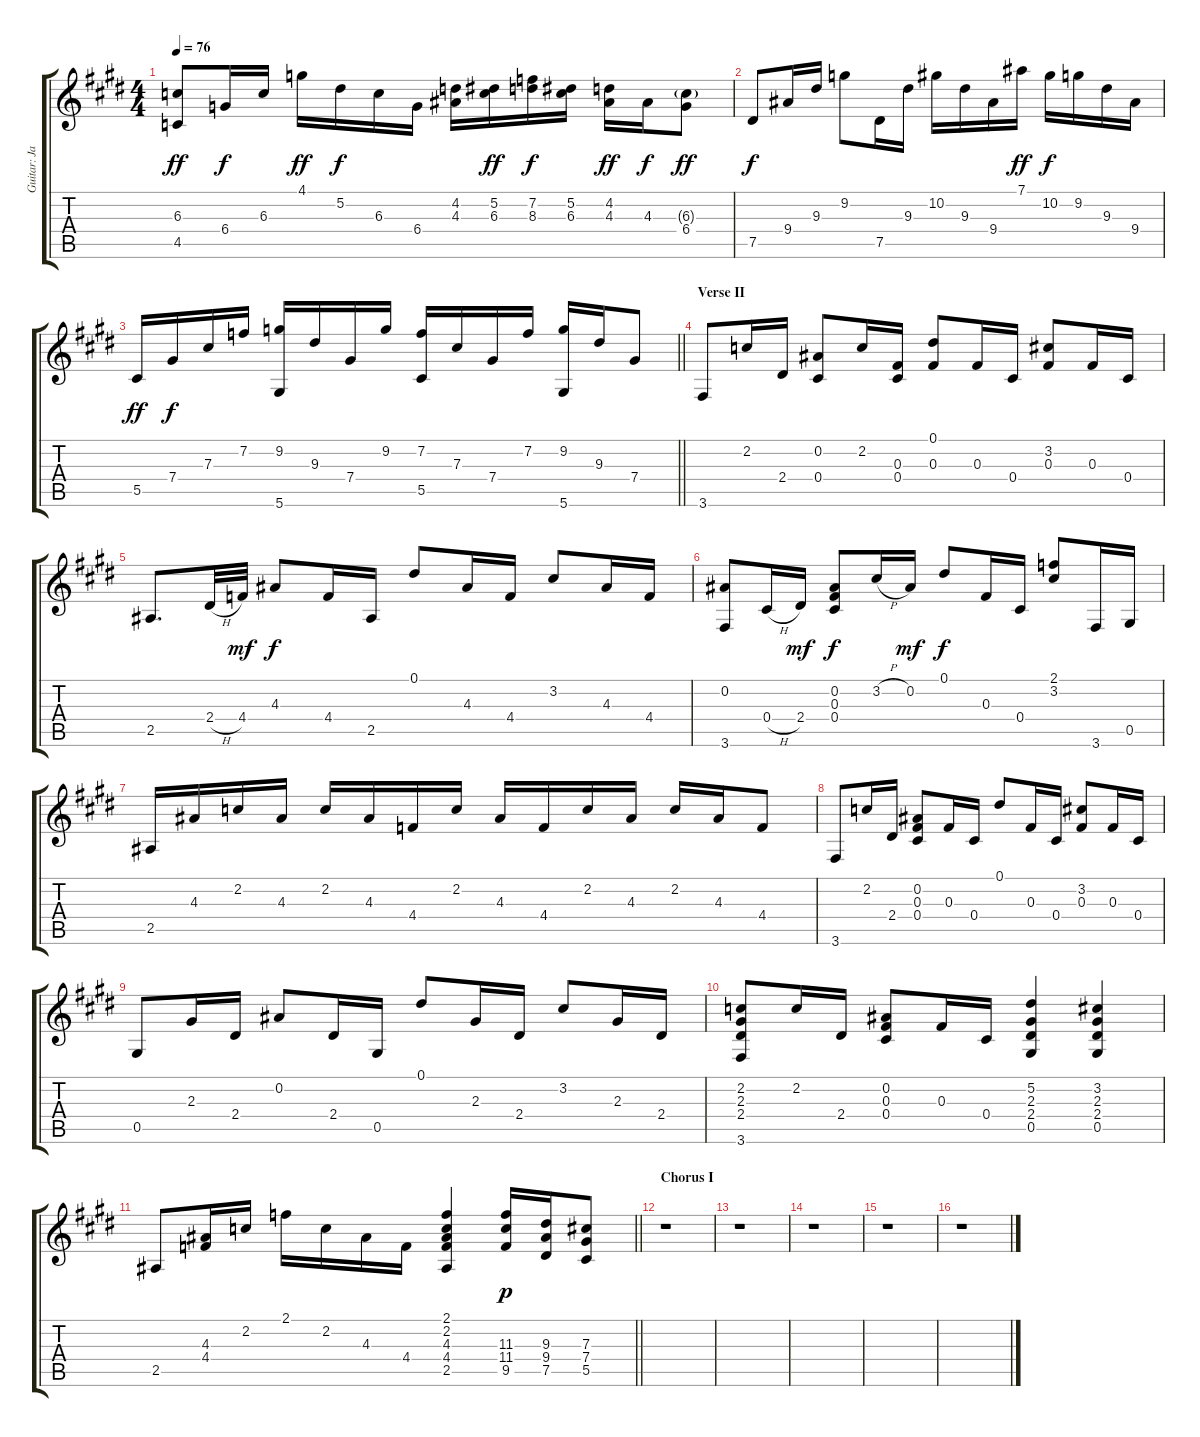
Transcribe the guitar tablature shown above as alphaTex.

\track ("Guitar: Jake" "Guitar: Ja") {instrument electricguitarclean}
\staff {score tabs}
\tuning (Eb4 Bb3 Gb3 Db3 Ab2 Eb2) {hide}
\ts (4 4)
\tempo 76
\clef g2
\ks e
(6.3 4.5).8{dy ff} 6.4.16{dy f} 6.3.16 4.1.16{dy ff} 5.2.16{dy f} 6.3.16 6.4.16 (4.2 4.3).16 (5.2 6.3).16{dy ff} (7.2 8.3).16{dy f} (5.2 6.3).16 (4.2 4.3).16{dy ff} 4.3.16{dy f} (6.3{g} 6.4).8{dy ff} |
7.5.8{dy f} 9.4.16 9.3.16 9.2.8 7.5.16 9.3.16 10.2.16 9.3.16 9.4.16 7.1.16{dy ff} 10.2.16{dy f} 9.2.16 9.3.16 9.4.16 |
\barLineRight lightlight
5.5.16{dy ff} 7.4.16{dy f} 7.3.16 7.2.16 (9.2 5.6).16 9.3.16 7.4.16 9.2.16 (7.2 5.5).16 7.3.16 7.4.16 7.2.16 (9.2 5.6).16 9.3.16 7.4.8 |
\section ("" "Verse II")
3.6.8 2.2.16 2.4.16 (0.2 0.4).8 2.2.16 (0.3 0.4).16 (0.1 0.3).8 0.3.16 0.4.16 (3.2 0.3).8 0.3.16 0.4.16 |
2.5.8{d} 2.4{h}.32 4.4.32{dy mf} 4.3.8{dy f} 4.4.16 2.5.16 0.1.8 4.3.16 4.4.16 3.2.8 4.3.16 4.4.16 |
(0.2 3.6).8 0.4{h}.16 2.4.16{dy mf} (0.2 0.3 0.4).8{dy f} 3.2{h}.16 0.2.16{dy mf} 0.1.8{dy f} 0.3.16 0.4.16 (2.1 3.2).8 3.6.16 0.5.16 |
2.5.16 4.3.16 2.2.16 4.3.16 2.2.16 4.3.16 4.4.16 2.2.16 4.3.16 4.4.16 2.2.16 4.3.16 2.2.16 4.3.16 4.4.8 |
3.6.8 2.2.16 2.4.16 (0.2 0.3 0.4).8 0.3.16 0.4.16 0.1.8 0.3.16 0.4.16 (3.2 0.3).8 0.3.16 0.4.16 |
0.5.8 2.3.16 2.4.16 0.2.8 2.4.16 0.5.16 0.1.8 2.3.16 2.4.16 3.2.8 2.3.16 2.4.16 |
(2.2 2.3 2.4 3.6).8 2.2.16 2.4.16 (0.2 0.3 0.4).8 0.3.16 0.4.16 (5.2 2.3 2.4 0.5).4 (3.2 2.3 2.4 0.5).4 |
\barLineRight lightlight
2.5.8 (4.3 4.4).16 2.2.16 2.1.16 2.2.16 4.3.16 4.4.16 (2.1 2.2 4.3 4.4 2.5).4 (11.3 11.4 9.5).16{dy p} (9.3 9.4 7.5).16 (7.3 7.4 5.5).8 |
\section ("" "Chorus I")
r.1 |
r.1 |
r.1 |
r.1 |
r.1
